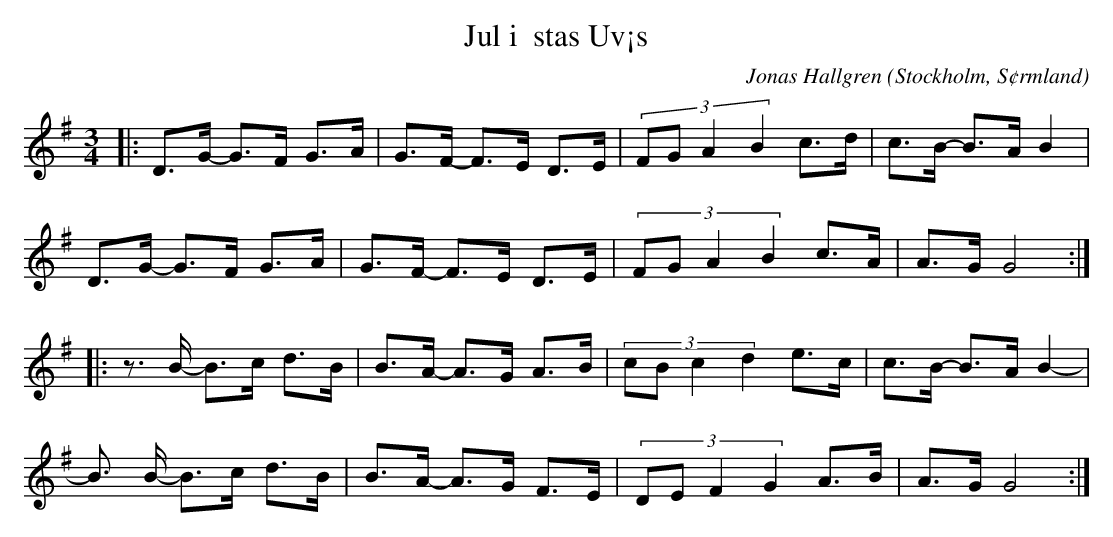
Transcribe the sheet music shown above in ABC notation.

X:1
T:Jul i  stas Uv¡s
C:Jonas Hallgren
O:Stockholm, S¢rmland
M:3/4
L:1/16
K:G
|: D3G- G3F G3A | G3F- F3E D3E | (3:2:4 F2G2A4B4 c3d| c3B- B3A B4 |
   D3G- G3F G3A | G3F- F3E D3E | (3:2:4 F2G2A4B4 c3A| A3G G8 :|
|: z3B- B3c d3B | B3A- A3G A3B | (3:2:4 c2B2c4d4 e3c | c3B- B3A B4- |
   B3 B- B3c d3B | B3A- A3G F3E | (3:2:4 D2E2F4G4 A3B | A3G G8 :|
